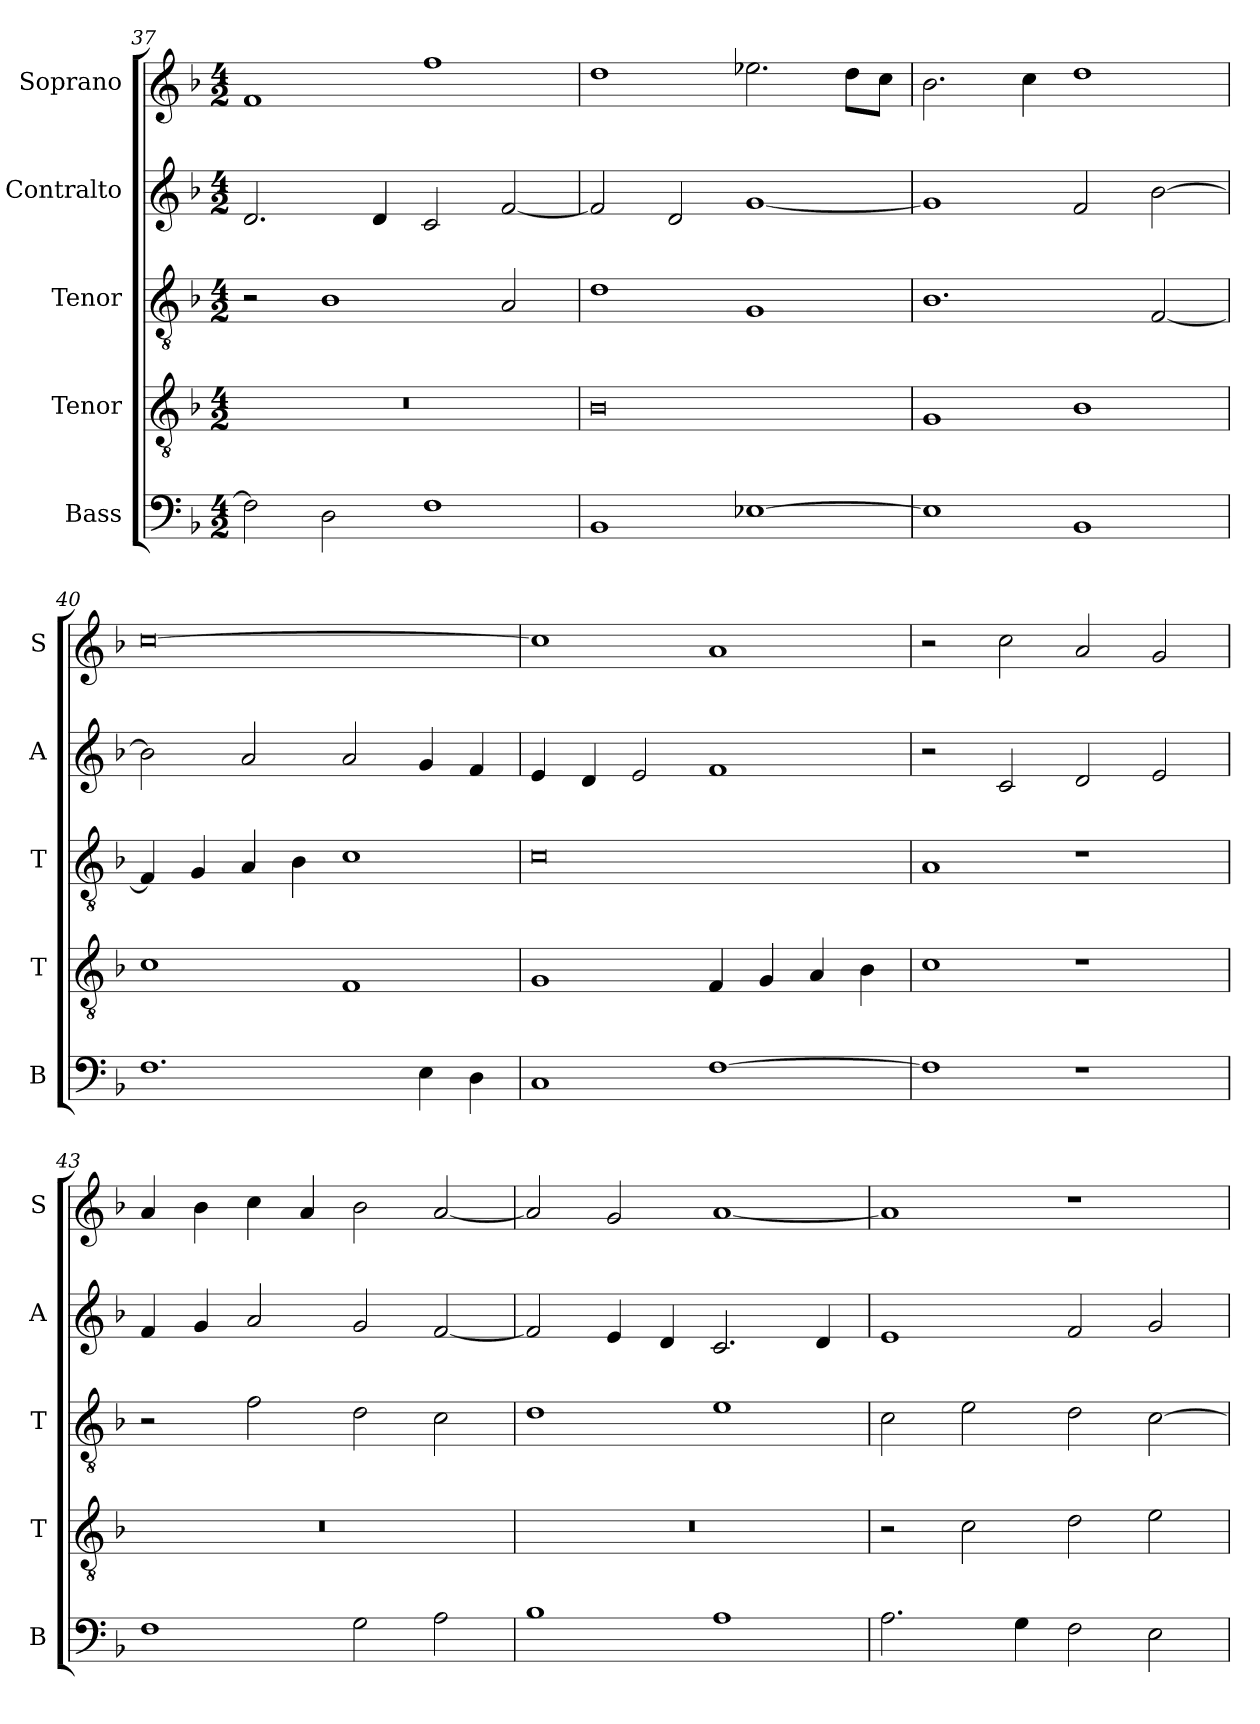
**kern	**kern	**kern	**kern	**kern
*part5	*part4	*part3	*part2	*part1
*staff5	*staff4	*staff3	*staff2	*staff1
*I"Bass	*I"Tenor	*I"Tenor	*I"Contralto	*I"Soprano
*I'B	*I'T	*I'T	*I'A	*I'S
*clefF4	*clefGv2	*clefGv2	*clefG2	*clefG2
*k[b-]	*k[b-]	*k[b-]	*k[b-]	*k[b-]
*F:ion	*F:ion	*F:ion	*F:ion	*F:ion
*M4/2	*M4/2	*M4/2	*M4/2	*M4/2
=37	=37	=37	=37	=37
2F]	0r	2r	2.d	1f
2D	.	1B-	.	.
.	.	.	4d	.
1F	.	.	2c	1ff
.	.	2A	[2f	.
=38	=38	=38	=38	=38
1BB-	0B-	1d	2f]	1dd
.	.	.	2d	.
[1E-X	.	1G	[1g	2.ee-X
.	.	.	.	8dd\L
.	.	.	.	8cc\J
=39	=39	=39	=39	=39
1E-]	1G	1.B-	1g]	2.b-
.	.	.	.	4cc
1BB-	1B-	.	2f	1dd
.	.	[2F	[2b-	.
=40	=40	=40	=40	=40
1.F	1c	4F]	2b-]	[0cc
.	.	4G	.	.
.	.	4A	2a	.
.	.	4B-	.	.
.	1F	1c	2a	.
4E	.	.	4g	.
4D	.	.	4f	.
=41	=41	=41	=41	=41
1C	1G	0c	4e	1cc]
.	.	.	4d	.
.	.	.	2e	.
[1F	4F	.	1f	1a
.	4G	.	.	.
.	4A	.	.	.
.	4B-	.	.	.
=42	=42	=42	=42	=42
1F]	1c	1A	2r	2r
.	.	.	2c	2cc
1r	1r	1r	2d	2a
.	.	.	2e	2g
=43	=43	=43	=43	=43
1F	0r	2r	4f	4a
.	.	.	4g	4b-
.	.	2f	2a	4cc
.	.	.	.	4a
2G	.	2d	2g	2b-
2A	.	2c	[2f	[2a
=44	=44	=44	=44	=44
1B-	0r	1d	2f]	2a]
.	.	.	4e	2g
.	.	.	4d	.
1A	.	1e	2.c	[1a
.	.	.	4d	.
=45	=45	=45	=45	=45
2.A	2r	2c	1e	1a]
.	2c	2e	.	.
4G	.	.	.	.
2F	2d	2d	2f	1r
2E	2e	[2c	2g	.
=	=	=	=	=
*-	*-	*-	*-	*-
